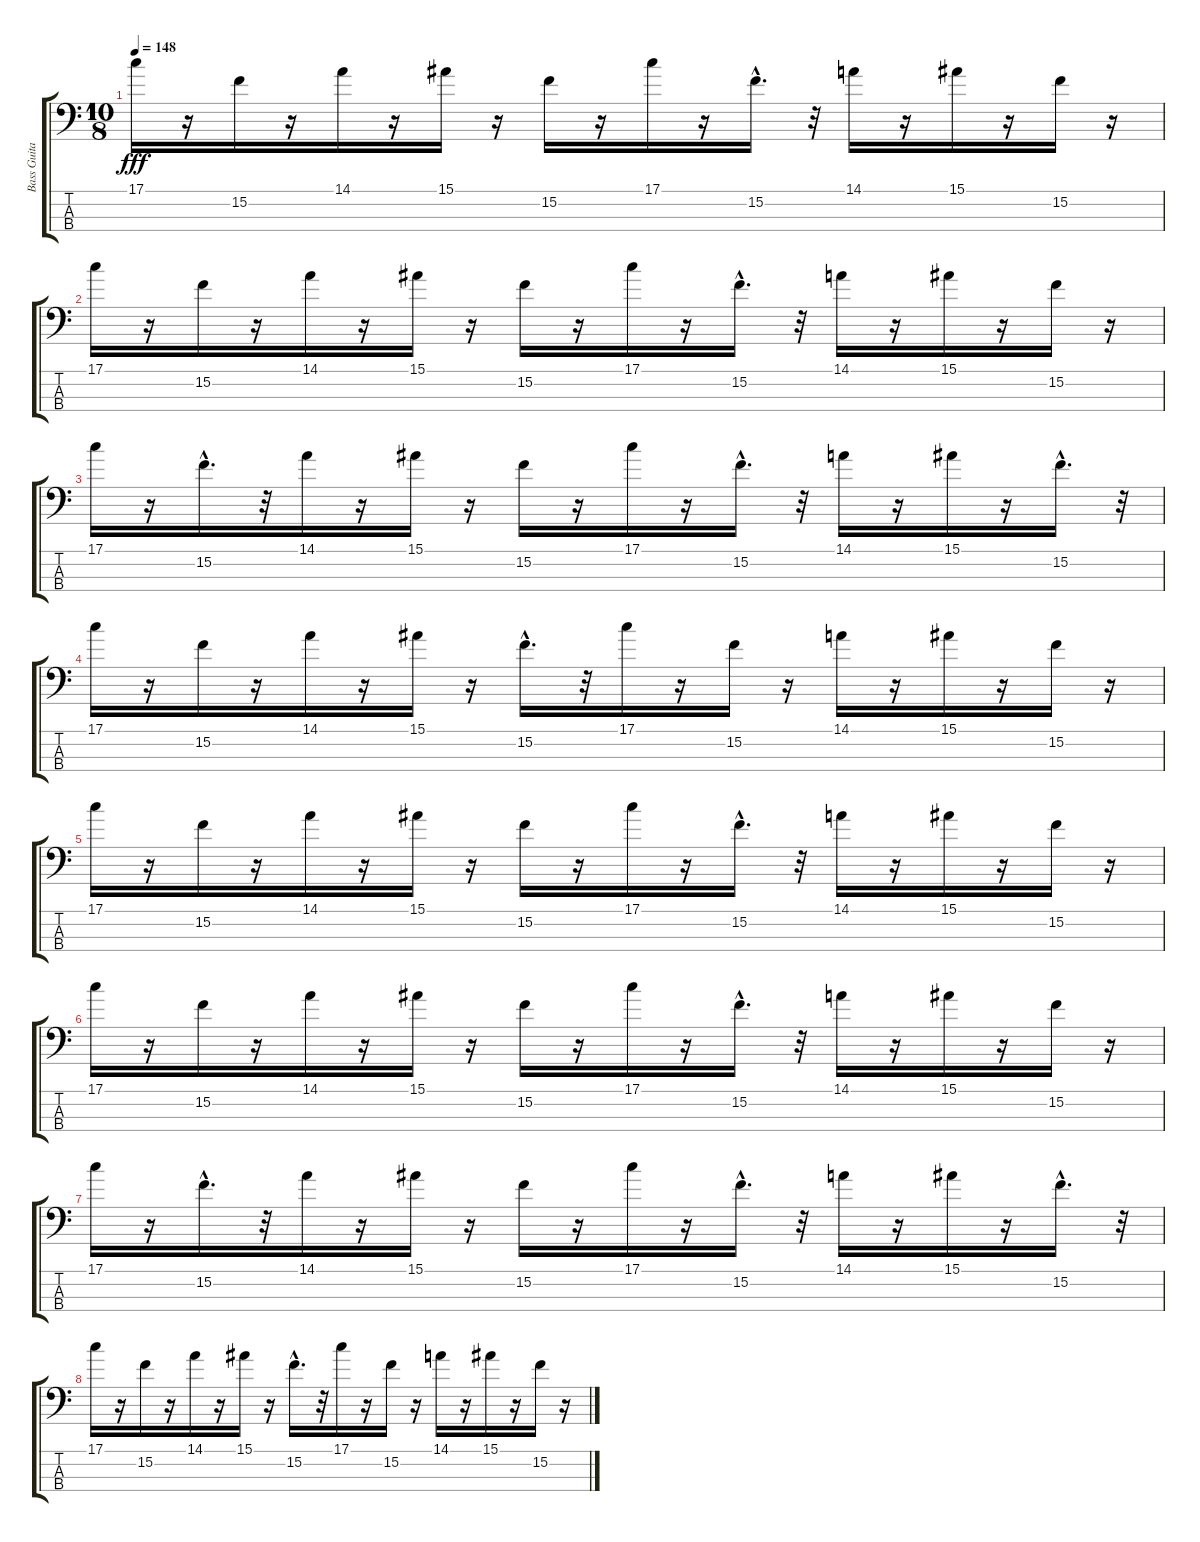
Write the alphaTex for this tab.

\track ("Bass Guitar" "Bass Guita") {instrument fretlessbass}
\staff {score tabs}
\tuning (G2 D2 A1 E1) {hide}
\ts (10 8)
\tempo 148
\clef f4
\ks c
17.1.16{dy fff} r.16 15.2.16 r.16 14.1.16 r.16 15.1.16 r.16 15.2.16 r.16 17.1.16 r.16 15.2{hac}.16{d} r.32 14.1.16 r.16 15.1.16 r.16 15.2.16 r.16 |
17.1.16 r.16 15.2.16 r.16 14.1.16 r.16 15.1.16 r.16 15.2.16 r.16 17.1.16 r.16 15.2{hac}.16{d} r.32 14.1.16 r.16 15.1.16 r.16 15.2.16 r.16 |
17.1.16 r.16 15.2{hac}.16{d} r.32 14.1.16 r.16 15.1.16 r.16 15.2.16 r.16 17.1.16 r.16 15.2{hac}.16{d} r.32 14.1.16 r.16 15.1.16 r.16 15.2{hac}.16{d} r.32 |
17.1.16 r.16 15.2.16 r.16 14.1.16 r.16 15.1.16 r.16 15.2{hac}.16{d} r.32 17.1.16 r.16 15.2.16 r.16 14.1.16 r.16 15.1.16 r.16 15.2.16 r.16 |
17.1.16 r.16 15.2.16 r.16 14.1.16 r.16 15.1.16 r.16 15.2.16 r.16 17.1.16 r.16 15.2{hac}.16{d} r.32 14.1.16 r.16 15.1.16 r.16 15.2.16 r.16 |
17.1.16 r.16 15.2.16 r.16 14.1.16 r.16 15.1.16 r.16 15.2.16 r.16 17.1.16 r.16 15.2{hac}.16{d} r.32 14.1.16 r.16 15.1.16 r.16 15.2.16 r.16 |
17.1.16 r.16 15.2{hac}.16{d} r.32 14.1.16 r.16 15.1.16 r.16 15.2.16 r.16 17.1.16 r.16 15.2{hac}.16{d} r.32 14.1.16 r.16 15.1.16 r.16 15.2{hac}.16{d} r.32 |
17.1.16 r.16 15.2.16 r.16 14.1.16 r.16 15.1.16 r.16 15.2{hac}.16{d} r.32 17.1.16 r.16 15.2.16 r.16 14.1.16 r.16 15.1.16 r.16 15.2.16 r.16
